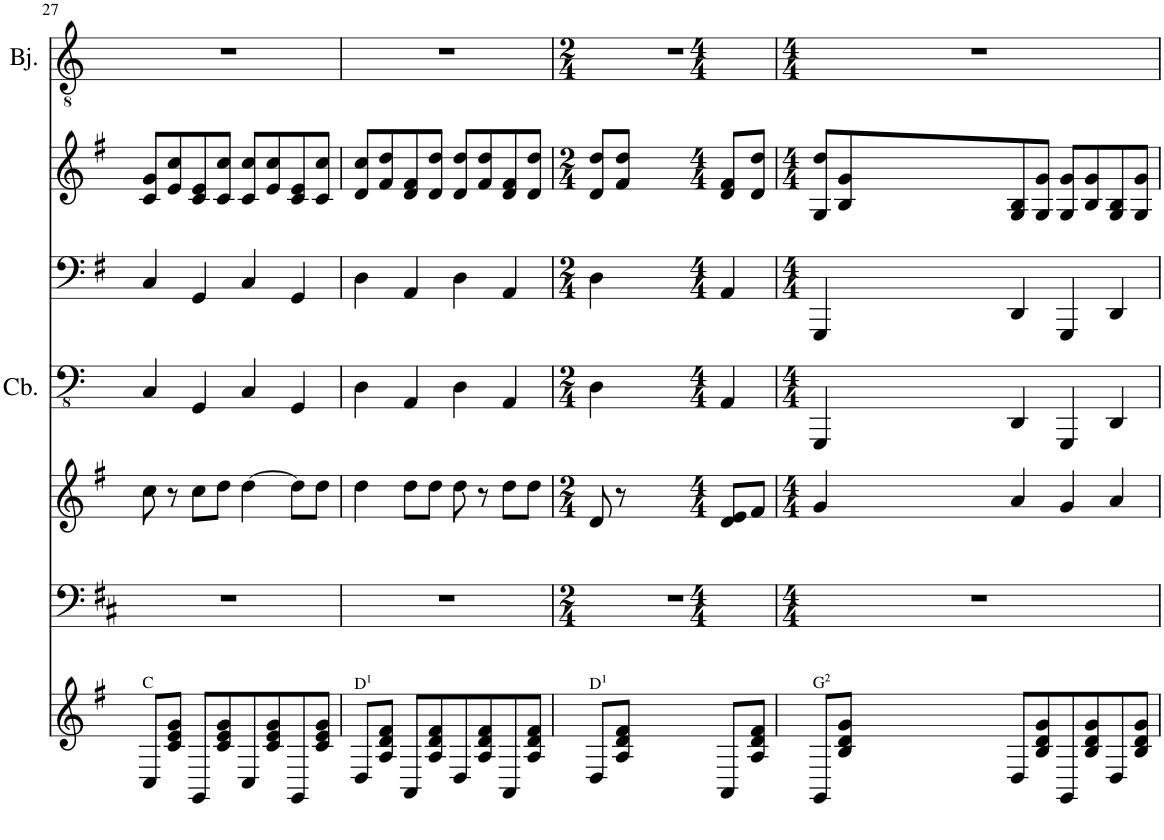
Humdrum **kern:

**kern	**kern	**kern	**kern	**kern	**kern	**kern
*part7	*part6	*part5	*part4	*part3	*part2	*part1
*staff7	*staff6	*staff5	*staff4	*staff3	*staff2	*staff1
*I"ACC. GUITAR	*I"ACCGUITMELODY	*I"BANJO MELODY	*I"Double Bass	*I"BASS	*I"BANJO ROLL	*I"Banjo
*I'Ac Gtr	*	*I'Bjo	*	*	*I'Bjo	*I'Bj.
!!LO:PB:g=z
*clefG2	*clefF4	*clefG2	*clefFv4	*clefF4	*clefG2	*clefGv2
*	*	*Trd7c12	*Trd7c12	*	*Trd7c12	*Trd7c12
*k[f#]	*k[f#c#]	*k[f#]	*k[]	*k[f#]	*k[f#]	*k[]
*M2/4	*M4/4	*M4/4	*M4/4	*M4/4	*M4/4	*M4/4
=27	=27	=27	=27	=27	=27	=27
!LO:TX:a:t=C	!	!	!	!	!	!
8C/L	1r	8cc\	4CC/	4C/	8c/ 8g/L	1r
8c/ 8e/ 8g/J	.	8r	.	.	8e/ 8cc/	.
8GG/L	.	8cc\L	4GGG/	4GG/	8c/ 8e/	.
8c/ 8e/ 8g/	.	8dd\J	.	.	8c/ 8cc/J	.
8C/	.	[4dd\	4CC/	4C/	8c/ 8cc/L	.
8c/ 8e/ 8g/	.	.	.	.	8e/ 8cc/	.
8GG/	.	8dd\L]	4GGG/	4GG/	8c/ 8e/	.
8c/ 8e/ 8g/J	.	8dd\J	.	.	8c/ 8cc/J	.
=28	=28	=28	=28	=28	=28	=28
!LO:TX:a:t=D¹	!	!	!	!	!	!
8D/L	1r	4dd\	4DD\	4D\	8d/ 8cc/L	1r
8A/ 8d/ 8f#/J	.	.	.	.	8f#/ 8dd/	.
8AA/L	.	8dd\L	4AAA/	4AA/	8d/ 8f#/	.
8A/ 8d/ 8f#/	.	8dd\J	.	.	8d/ 8dd/J	.
8D/	.	8dd\	4DD\	4D\	8d/ 8dd/L	.
8A/ 8d/ 8f#/	.	8r	.	.	8f#/ 8dd/	.
8AA/	.	8dd\L	4AAA/	4AA/	8d/ 8f#/	.
8A/ 8d/ 8f#/J	.	8dd\J	.	.	8d/ 8dd/J	.
=29	=29	=29	=29	=29	=29	=29
*	*M2/4	*M2/4	*M2/4	*M2/4	*M2/4	*M2/4
!LO:TX:a:t=D¹	!	!	!	!	!	!
8D/L	2r	8d/	4DD\	4D\	8d/ 8dd/L	2r
8A/ 8d/ 8f#/J	.	8r	.	.	8f#/ 8dd/J	.
8AA/L	.	8d/ 8e/L	4AAA/	4AA/	8d/ 8f#/L	.
8A/ 8d/ 8f#/J	.	8f#/J	.	.	8d/ 8dd/J	.
=30	=30	=30	=30	=30	=30	=30
*	*M4/4	*M4/4	*M4/4	*M4/4	*M4/4	*M4/4
!LO:TX:a:t=G²	!	!	!	!	!	!
8GG/L	1r	4g/	4GGGG/	4GGG/	8G/ 8dd/L	1r
8B/ 8d/ 8g/J	.	.	.	.	8B/ 8g/	.
8D/L	.	4a/	4DDD/	4DD/	8G/ 8B/	.
8B/ 8d/ 8g/	.	.	.	.	8G/ 8g/J	.
8GG/	.	4g/	4GGGG/	4GGG/	8G/ 8g/L	.
8B/ 8d/ 8g/	.	.	.	.	8B/ 8g/	.
8D/	.	4a/	4DDD/	4DD/	8G/ 8B/	.
8B/ 8d/ 8g/J	.	.	.	.	8G/ 8g/J	.
=	=	=	=	=	=	=
*-	*-	*-	*-	*-	*-	*-
